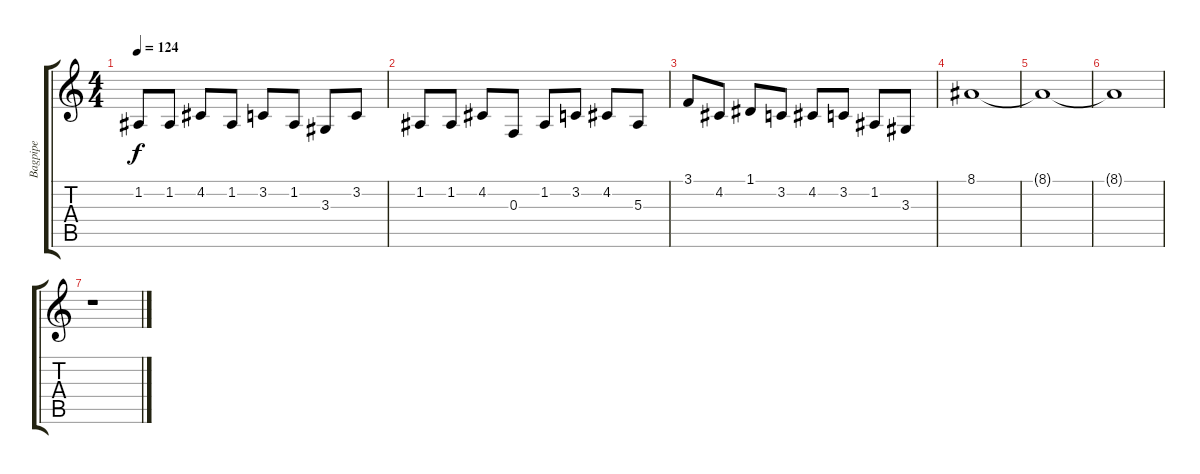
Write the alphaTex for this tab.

\track ("Bagpipe" "Bagpipe") {instrument bagpipe}
\staff {score tabs}
\tuning (D4 A3 F3 C3 G2 D2) {hide}
\ts (4 4)
\tempo 124
\clef g2
\ks c
1.2.8{dy f} 1.2.8 4.2.8 1.2.8 3.2.8 1.2.8 3.3.8 3.2.8 |
1.2.8 1.2.8 4.2.8 0.3.8 1.2.8 3.2.8 4.2.8 5.3.8 |
3.1.8 4.2.8 1.1.8 3.2.8 4.2.8 3.2.8 1.2.8 3.3.8 |
8.1.1 |
8.1{t}.1 |
8.1{t}.1 |
r.1
